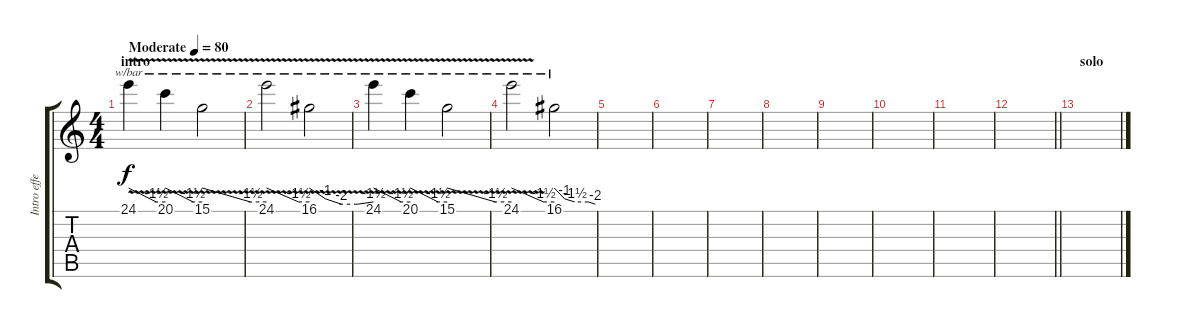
\track ("Intro effects" "Intro effe") {instrument fx3crystal}
\staff {score tabs}
\tuning (E4 B3 G3 D3 A2 E2) {hide}
\ts (4 4)
\section ("" "intro")
\tempo (80 "Moderate")
\clef g2
\ks c
24.1{v}.4{tbe (custom default 0 0 45 -6 60 -6) dy f instrument fx3crystal} 20.1{v}.4{tbe (custom default 0 0 45 -6 60 -6)} 15.1{v}.2{tbe (custom default 0 0 45 -6 60 -6)} |
24.1{v}.2{tbe (custom default 0 0 45 -6 60 -6)} 16.1{v}.2{tbe (custom default 0 0 15 -4 30 -8 45 -8 60 -6)} |
24.1{v}.4{tbe (custom default 0 0 45 -6 60 -6)} 20.1{v}.4{tbe (custom default 0 0 45 -6 60 -6)} 15.1{v}.2{tbe (custom default 0 0 45 -6 60 -6)} |
24.1{v}.2{tbe (custom default 0 0 45 -6 60 -6)} 16.1.2{tbe (custom default 0 0 15 -4 30 -6 50 -6 60 -8)} |
|
|
|
|
|
|
|
\barLineRight lightlight
|
\section ("" "solo")
